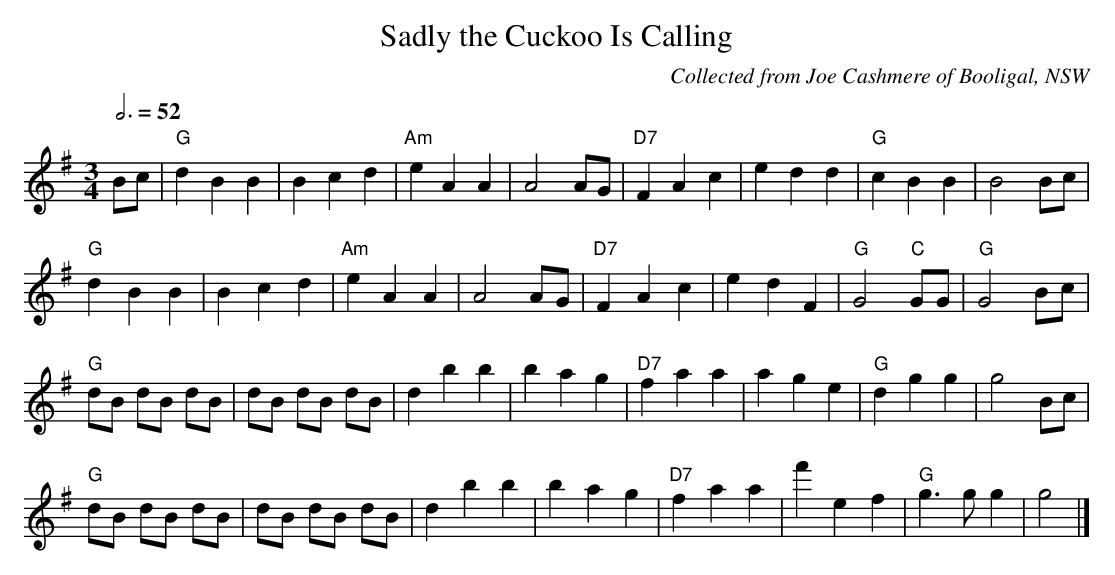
X:1
T:Sadly the Cuckoo Is Calling
M:3/4
Q:3/4=52
L:1/4
C:Collected from Joe Cashmere of Booligal, NSW
K:G
B/c/|"G"dBB|Bcd|"Am"eAA|A2 A/G/|"D7"FAc|edd|"G"cBB|B2B/c/|
"G"dBB|Bcd|"Am"eAA|A2 A/G/|"D7"FAc|edF|"G"G2 "C"G/G/|"G"G2 B/c/|
"G"d/B/ d/B/ d/B/|d/B/ d/B/ d/B/|dbb|bag|"D7"faa|age|"G"dgg|g2B/c/|
"G"d/B/ d/B/ d/B/|d/B/ d/B/ d/B/|dbb|bag|"D7"faa|f'ef|"G"g>gg|g2|]
